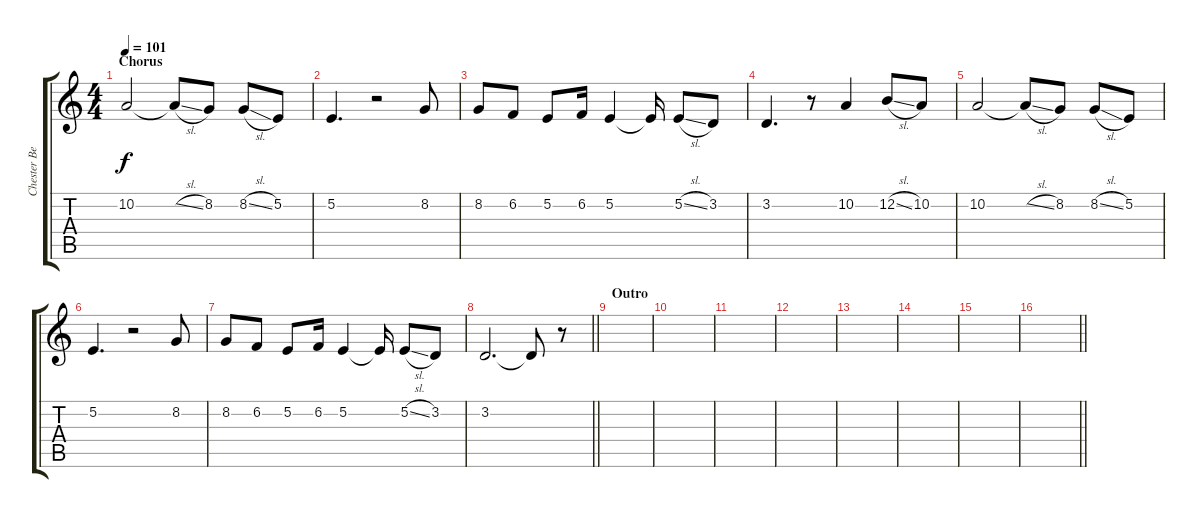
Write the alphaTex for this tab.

\track ("Chester Bennington" "Chester Be") {instrument synthbrass1}
\staff {score tabs}
\tuning (E4 B3 G3 D3 A2 D2) {hide}
\ts (4 4)
\section ("" "Chorus")
\tempo 101
\clef g2
\ks c
10.2.2{dy f} 10.2{sl t}.8 8.2.8 8.2{sl}.8 5.2.8 |
5.2.4{d} r.2 8.2.8 |
8.2.8 6.2.8 5.2.8 6.2.16 5.2.4 5.2{t}.16 5.2{sl}.8 3.2.8 |
3.2.4{d} r.8 10.2.4 12.2{sl}.8 10.2.8 |
10.2.2 10.2{sl t}.8 8.2.8 8.2{sl}.8 5.2.8 |
5.2.4{d} r.2 8.2.8 |
8.2.8 6.2.8 5.2.8 6.2.16 5.2.4 5.2{t}.16 5.2{sl}.8 3.2.8 |
\barLineRight lightlight
3.2.2{d} 3.2{t}.8 r.8 |
\section ("" "Outro")
|
|
|
|
|
|
|
\barLineRight lightlight
